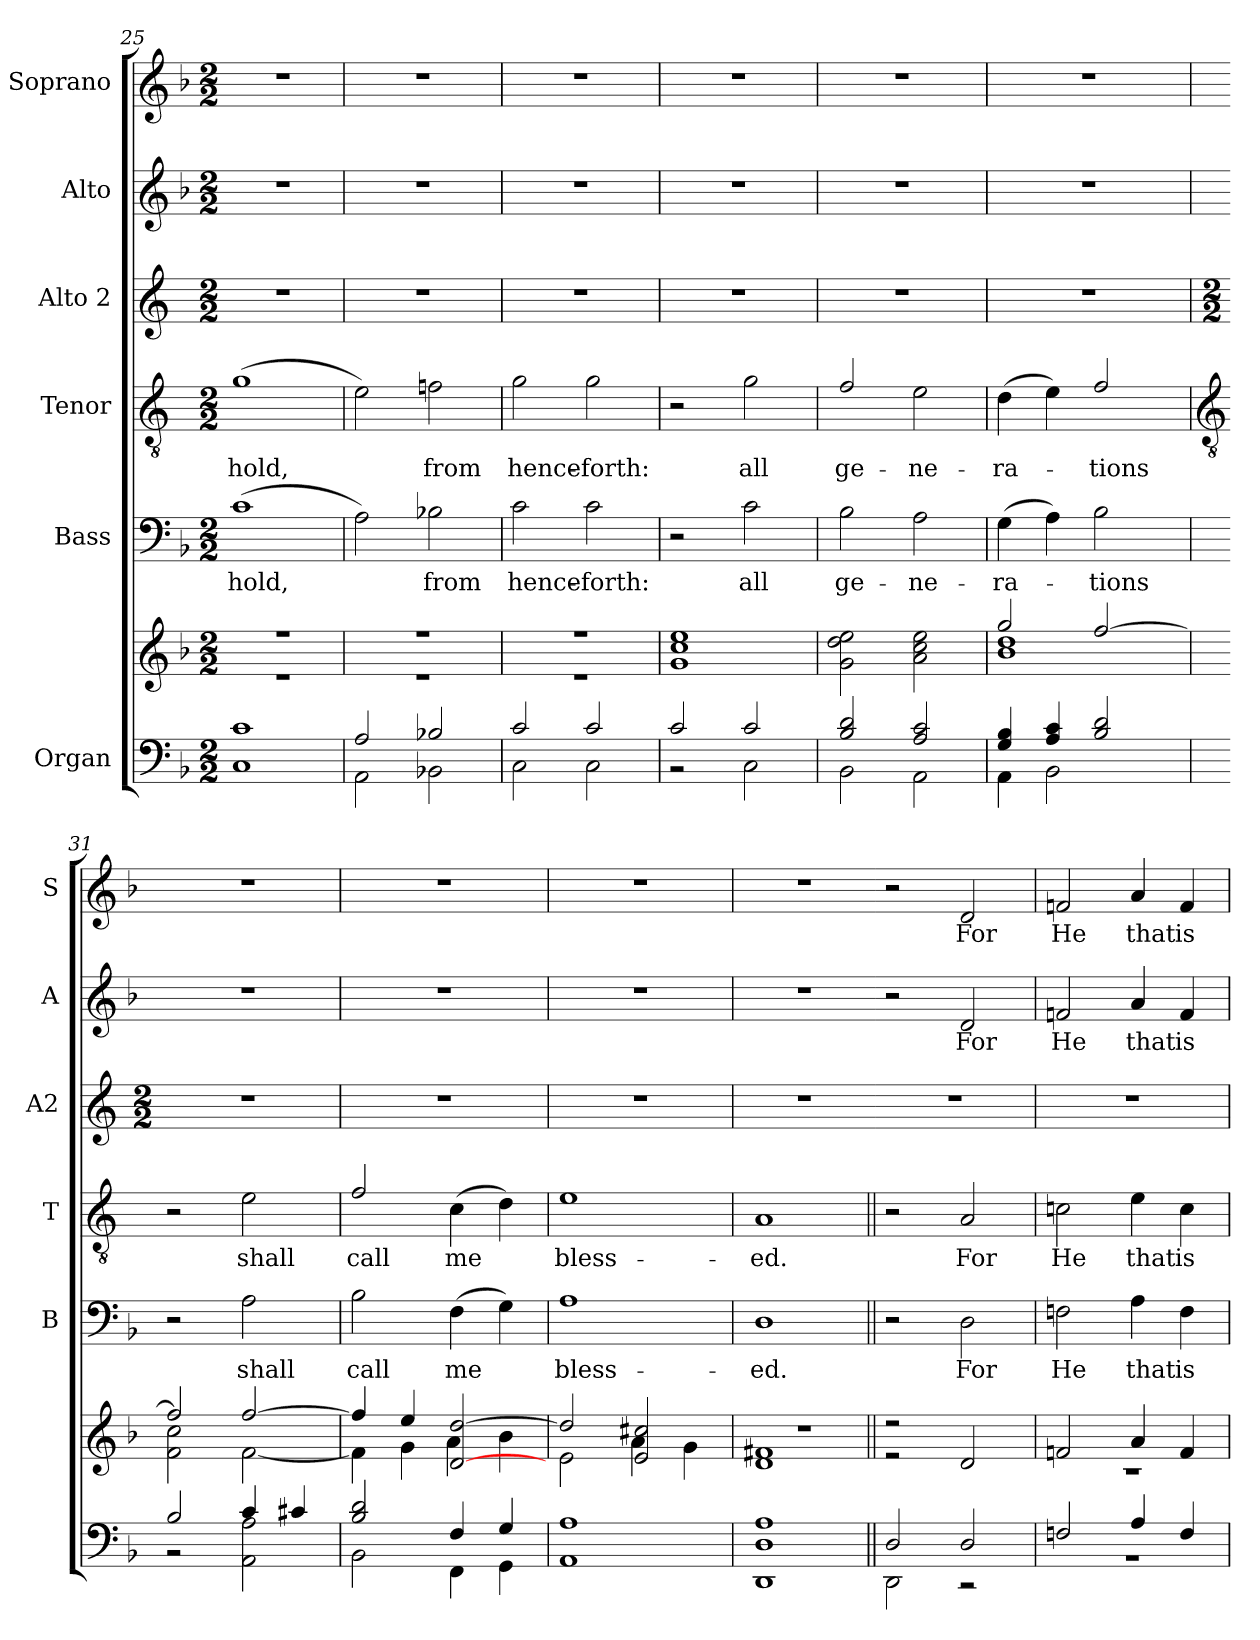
**kern	**kern	**kern	**text	**kern	**text	**kern	**kern	**text	**kern	**text
*part6	*part6	*part5	*part5	*part4	*part4	*part3	*part2	*part2	*part1	*part1
*staff7	*staff6	*staff5	*staff5	*staff4	*staff4	*staff3	*staff2	*staff2	*staff1	*staff1
*I"Organ	*	*I"Bass	*	*I"Tenor	*	*I"Alto 2	*I"Alto	*	*I"Soprano	*
*	*	*I'B	*	*I'T	*	*I'A2	*I'A	*	*I'S	*
*clefF4	*clefG2	*clefF4	*	*clefGv2	*	*clefG2	*clefG2	*	*clefG2	*
*	*	*	*	*ITrd4c7	*	*ITrd4c7	*	*	*	*
*k[b-]	*k[b-]	*k[b-]	*	*k[b-]	*	*k[b-]	*k[b-]	*	*k[b-]	*
*F:	*F:	*F:	*	*F:	*	*F:	*F:	*	*F:	*
*M2/2	*M2/2	*M2/2	*	*M2/2	*	*M2/2	*M2/2	*	*M2/2	*
=25	=25	=25	=25	=25	=25	=25	=25	=25	=25	=25
*^	*^	*	*	*	*	*	*	*	*	*
!	!	!	!	!	!LO:LY:b	!	!LO:LY:b	!	!	!	!	!
1c/	1C\	1r	1r	(>1c	-hold,	(<1c	-hold,	1r	1r	.	1r	.
=26	=26	=26	=26	=26	=26	=26	=26	=26	=26	=26	=26	=26
2A/	2AA\	1r	1r	2A)	.	2A)	.	1r	1r	.	1r	.
!	!	!	!	!	!LO:LY:b	!	!LO:LY:b	!	!	!	!	!
2B-X/	2BB-X\	.	.	2B-X	from	2B-X	from	.	.	.	.	.
=27	=27	=27	=27	=27	=27	=27	=27	=27	=27	=27	=27	=27
!	!	!	!	!	!LO:LY:b	!	!LO:LY:b	!	!	!	!	!
2c/	2C\	1r	1r	2c	hence-	2c	hence-	1r	1r	.	1r	.
!	!	!	!	!	!LO:LY:b	!	!LO:LY:b	!	!	!	!	!
2c/	2C\	.	.	2c	-forth:	2c	-forth:	.	.	.	.	.
=28	=28	=28	=28	=28	=28	=28	=28	=28	=28	=28	=28	=28
2c/	2r	1cc/ 1ee/	1g\	2r	.	2r	.	1r	1r	.	1r	.
!	!	!	!	!	!LO:LY:b	!	!LO:LY:b	!	!	!	!	!
2c/	2C\	.	.	2c	all	2c	all	.	.	.	.	.
=29	=29	=29	=29	=29	=29	=29	=29	=29	=29	=29	=29	=29
!	!	!	!	!	!LO:LY:b	!	!LO:LY:b	!	!	!	!	!
2B-/ 2d/	2BB-\	1ryy	2g\ 2dd\ 2ee\	2B-	ge-	2B-/	ge-	1r	1r	.	1r	.
!	!	!	!	!	!LO:LY:b	!	!LO:LY:b	!	!	!	!	!
2A/ 2c/	2AA\	.	2a\ 2cc\ 2ee\	2A	-ne-	2A	-ne-	.	.	.	.	.
=30	=30	=30	=30	=30	=30	=30	=30	=30	=30	=30	=30	=30
!	!	!	!	!	!LO:LY:b	!	!LO:LY:b	!	!	!	!	!
4G/ 4B-/	4AA\	2gg/	1b-\ 1dd\	(>4G	-ra-	(<4G	-ra-	1r	1r	.	1r	.
4A/ 4c/	2BB-\	.	.	4A)	.	4A)	.	.	.	.	.	.
!	!	!	!	!	!LO:LY:b	!	!LO:LY:b	!	!	!	!	!
2B-/ 2d/	.	[2ff/	.	2B-	tions	2B-/	tions	.	.	.	.	.
.	4ryy	.	.	.	.	.	.	.	.	.	.	.
!!LO:LB:g=z
=31	=31	=31	=31	=31	=31	=31	=31	=31	=31	=31	=31	=31
*	*	*	*	*	*	*clefGv2	*	*	*	*	*	*
*	*	*	*	*	*	*	*	*M2/2	*	*	*	*
2B-/	2r	2ff/]	2f\ 2cc\	2r	.	2r	.	1r	1r	.	1r	.
!	!	!	!	!	!LO:LY:b	!	!LO:LY:b	!	!	!	!	!
4c/	2AA\ 2A\	[2ff/	[2f\	2A	shall	2A	shall	.	.	.	.	.
4c#X/	.	.	.	.	.	.	.	.	.	.	.	.
=32	=32	=32	=32	=32	=32	=32	=32	=32	=32	=32	=32	=32
!	!	!	!	!	!LO:LY:b	!	!LO:LY:b	!	!	!	!	!
2B-/ 2d/	2BB-\	4ff/]	4f\]	2B-	call	2B-/	call	1r	1r	.	1r	.
.	.	4ee/	4g\	.	.	.	.	.	.	.	.	.
!	!	!	!	!	!LO:LY:b	!	!LO:LY:b	!	!	!	!	!
4F/	4FF\	[2d/ [2dd/	4a\	(>4F	me	(<4F	me	.	.	.	.	.
4G/	4GG\	.	4b-\	4G)	.	4G)	.	.	.	.	.	.
=33	=33	=33	=33	=33	=33	=33	=33	=33	=33	=33	=33	=33
!	!	!	!	!	!LO:LY:b	!	!LO:LY:b	!	!	!	!	!
1A/	1AA\	2dd/]	2e\	1A	bless-	1A	bless-	1r	1r	.	1r	.
.	.	2e/ 2cc#X/	4a\	.	.	.	.	.	.	.	.	.
.	.	.	4g\	.	.	.	.	.	.	.	.	.
=34	=34	=34	=34	=34	=34	=34	=34	=34	=34	=34	=34	=34
!	!	!	!	!	!LO:LY:b	!	!LO:LY:b	!	!	!	!	!
1D/ 1A/	1DD\	1r	1d\ 1f#X\	1D	-ed.	1D	-ed.	1r	1r	.	1r	.
=35||	=35||	=35||	=35||	=35||	=35	=35||	=35	=35	=35	=35	=35	=35
2D/	2DD\	2r	2r	2r	.	2r	.	1r	2r	.	2r	.
!	!	!	!	!	!LO:LY:b	!	!LO:LY:b	!	!	!LO:LY:b	!	!LO:LY:b
2D/	2r	2d/	2ryy	2D	For	2D	For	.	2d	For	2d	For
=36	=36	=36	=36	=36	=36	=36	=36	=36	=36	=36	=36	=36
!	!	!	!	!	!LO:LY:b	!	!LO:LY:b	!	!	!LO:LY:b	!	!LO:LY:b
2Fn/	1r	2fn/	1r	2Fn	He	2Fn	He	1r	2fn	He	2fn	He
!	!	!	!	!	!LO:LY:b	!	!LO:LY:b	!	!	!LO:LY:b	!	!LO:LY:b
4A/	.	4a/	.	4A	that	4A	that	.	4a	that	4a	that
!	!	!	!	!	!LO:LY:b	!	!LO:LY:b	!	!	!LO:LY:b	!	!LO:LY:b
4F/	.	4f/	.	4F	is	4F	is	.	4f	is	4f	is
*v	*v	*	*	*	*	*	*	*	*	*	*	*
*	*v	*v	*	*	*	*	*	*	*	*	*
=	=	=	=	=	=	=	=	=	=	=
*-	*-	*-	*-	*-	*-	*-	*-	*-	*-	*-
